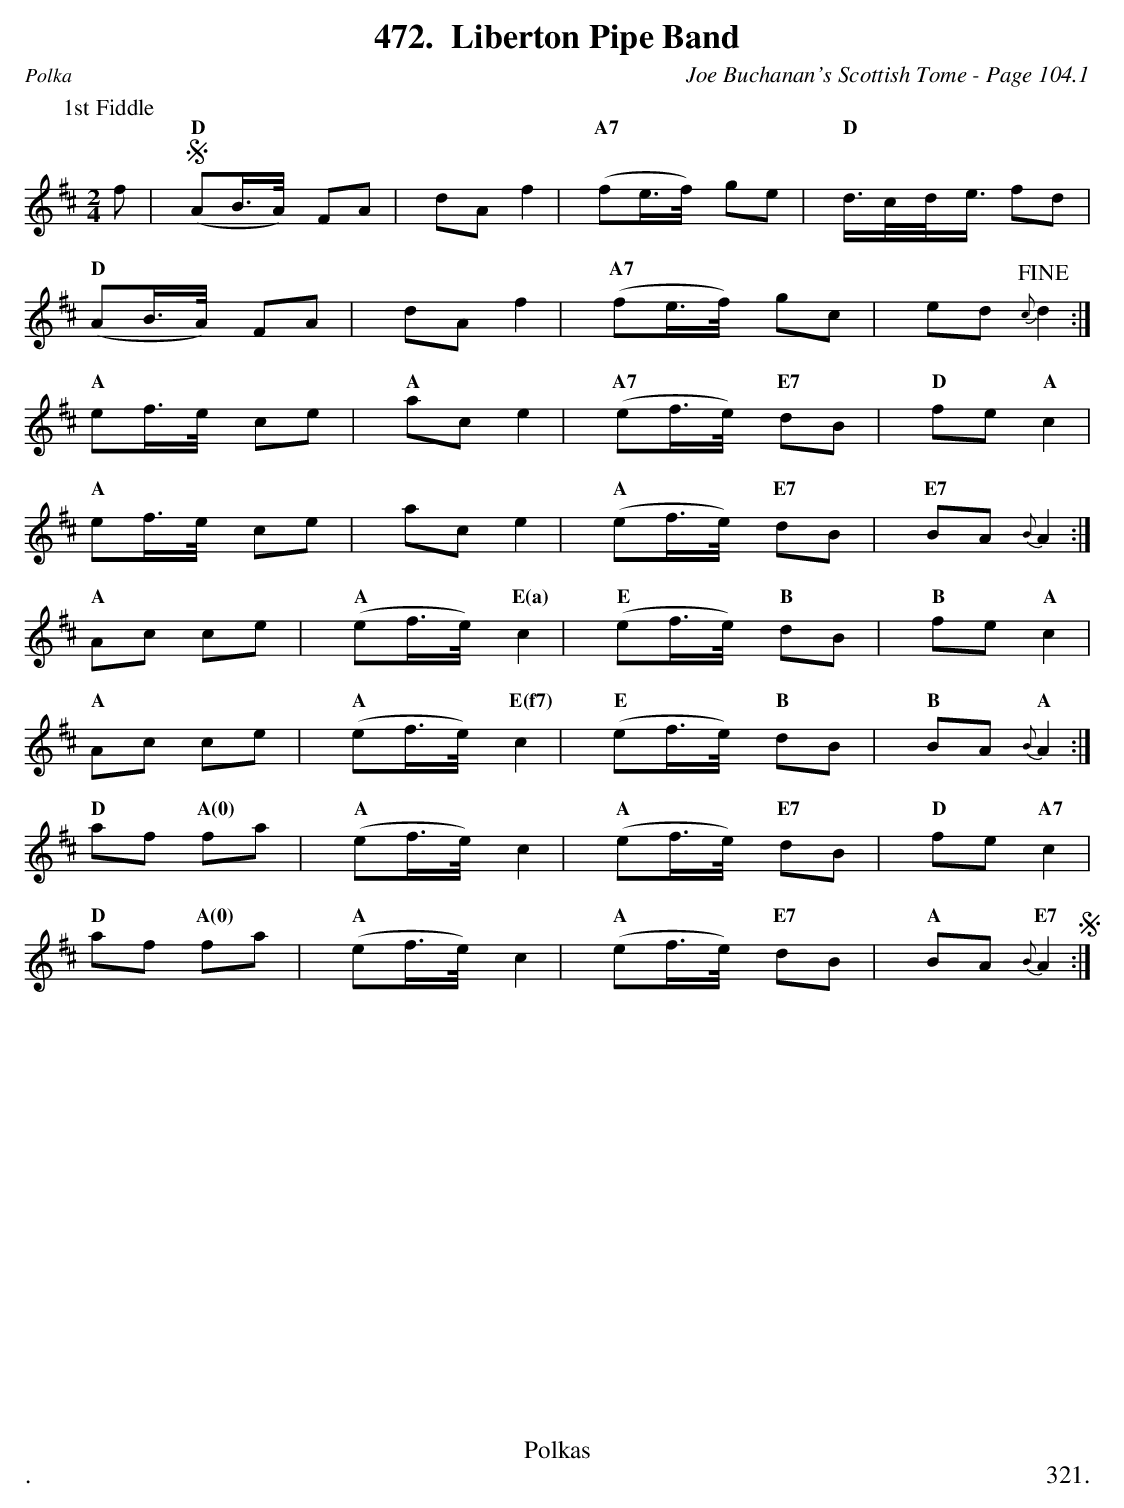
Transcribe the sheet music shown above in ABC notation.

X:1
T:Liberton Pipe Band
C:Joe Buchanan's Scottish Tome - Page 104.1
L:1/16
M:2/4
K:D
W:1st Fiddle
%%vskip 0
f2 | !segno!"D"(A2B>A) F2A2 | d2A2 f4 | "A7"(f2e>f) g2e2 | "D"d>cd<e f2d2 |
"D"(A2B>A) F2A2 | d2A2 f4 | "A7"(f2e>f) g2c2 | e2d2 {c}!fine!d4 :|
"A"e2f>e c2e2 | "A"a2c2 e4 | "A7"(e2f>e) "E7"d2B2 | "D"f2e2 "A"c4 |
"A"e2f>e c2e2 | a2c2 e4 | "A"(e2f>e) "E7"d2B2 | "E7"B2A2 {B}A4 :|
"A"A2c2 c2e2 | "A"(e2f>e) "E(a)"c4 | "E"(e2f>e) "B"d2B2 | "B"f2e2 "A"c4 |
"A"A2c2 c2e2 | "A"(e2f>e) "E(f7)"c4 | "E"(e2f>e) "B"d2B2 | "B"B2A2 "A"{B}A4 :|
"D"a2f2 "A(0)"f2a2 | "A"(e2f>e) c4 | "A"(e2f>e) "E7"d2B2 | "D"f2e2 "A7"c4 |
"D"a2f2 "A(0)"f2a2 | "A"(e2f>e) c4 | "A"(e2f>e) "E7"d2B2 | "A"B2A2 "E7"{B}A4 !segno! :|
